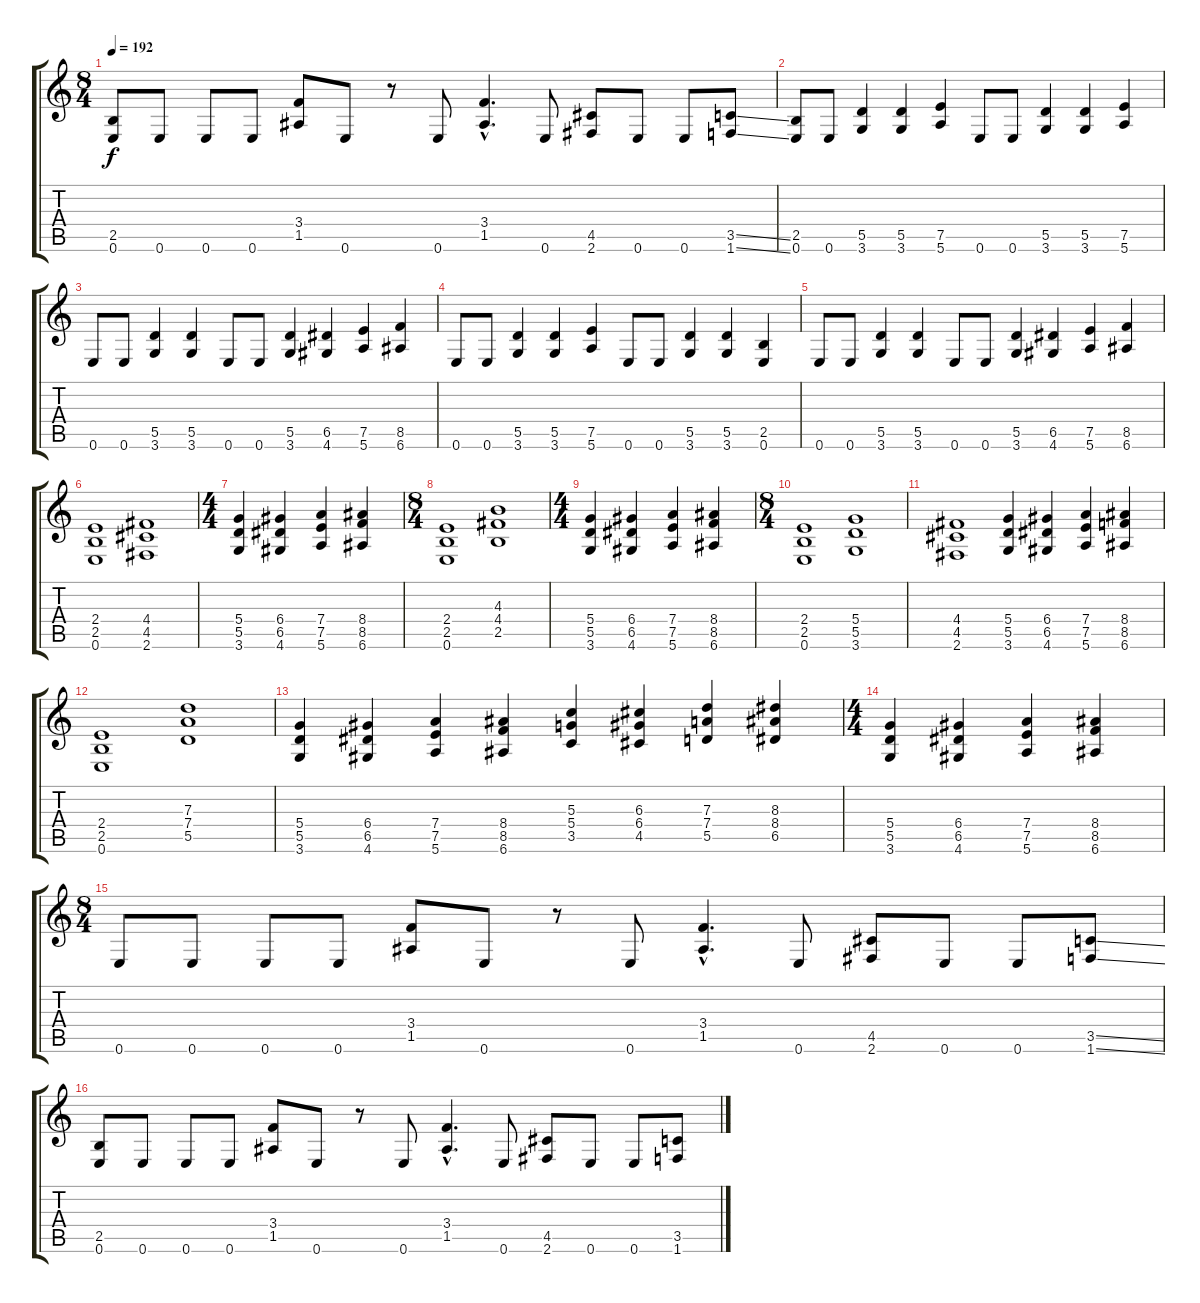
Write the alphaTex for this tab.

\track "" {instrument distortionguitar}
\staff {score tabs}
\tuning (E4 B3 G3 D3 A2 E2) {hide}
\ts (8 4)
\tempo 192
\clef g2
\ks c
(2.5 0.6).8{dy f} 0.6.8 0.6.8 0.6.8 (3.4 1.5).8 0.6.8 r.8 0.6.8 (3.4{hac} 1.5{hac}).4{d} 0.6.8 (4.5 2.6).8 0.6.8 0.6.8 (3.5{ss} 1.6{ss}).8 |
(2.5 0.6).8 0.6.8 (5.5 3.6).4 (5.5 3.6).4 (7.5 5.6).4 0.6.8 0.6.8 (5.5 3.6).4 (5.5 3.6).4 (7.5 5.6).4 |
0.6.8 0.6.8 (5.5 3.6).4 (5.5 3.6).4 0.6.8 0.6.8 (5.5 3.6).4 (6.5 4.6).4 (7.5 5.6).4 (8.5 6.6).4 |
0.6.8 0.6.8 (5.5 3.6).4 (5.5 3.6).4 (7.5 5.6).4 0.6.8 0.6.8 (5.5 3.6).4 (5.5 3.6).4 (2.5 0.6).4 |
0.6.8 0.6.8 (5.5 3.6).4 (5.5 3.6).4 0.6.8 0.6.8 (5.5 3.6).4 (6.5 4.6).4 (7.5 5.6).4 (8.5 6.6).4 |
(2.4 2.5 0.6).1 (4.4 4.5 2.6).1 |
\ts (4 4)
(5.4 5.5 3.6).4 (6.4 6.5 4.6).4 (7.4 7.5 5.6).4 (8.4 8.5 6.6).4 |
\ts (8 4)
(2.4 2.5 0.6).1 (4.3 4.4 2.5).1 |
\ts (4 4)
(5.4 5.5 3.6).4 (6.4 6.5 4.6).4 (7.4 7.5 5.6).4 (8.4 8.5 6.6).4 |
\ts (8 4)
(2.4 2.5 0.6).1 (5.4 5.5 3.6).1 |
(4.4 4.5 2.6).1 (5.4 5.5 3.6).4 (6.4 6.5 4.6).4 (7.4 7.5 5.6).4 (8.4 8.5 6.6).4 |
(2.4 2.5 0.6).1 (7.3 7.4 5.5).1 |
(5.4 5.5 3.6).4 (6.4 6.5 4.6).4 (7.4 7.5 5.6).4 (8.4 8.5 6.6).4 (5.3 5.4 3.5).4 (6.3 6.4 4.5).4 (7.3 7.4 5.5).4 (8.3 8.4 6.5).4 |
\ts (4 4)
(5.4 5.5 3.6).4 (6.4 6.5 4.6).4 (7.4 7.5 5.6).4 (8.4 8.5 6.6).4 |
\ts (8 4)
0.6.8 0.6.8 0.6.8 0.6.8 (3.4 1.5).8 0.6.8 r.8 0.6.8 (3.4{hac} 1.5{hac}).4{d} 0.6.8 (4.5 2.6).8 0.6.8 0.6.8 (3.5{ss} 1.6{ss}).8 |
(2.5 0.6).8 0.6.8 0.6.8 0.6.8 (3.4 1.5).8 0.6.8 r.8 0.6.8 (3.4{hac} 1.5{hac}).4{d} 0.6.8 (4.5 2.6).8 0.6.8 0.6.8 (3.5{ss} 1.6{ss}).8
